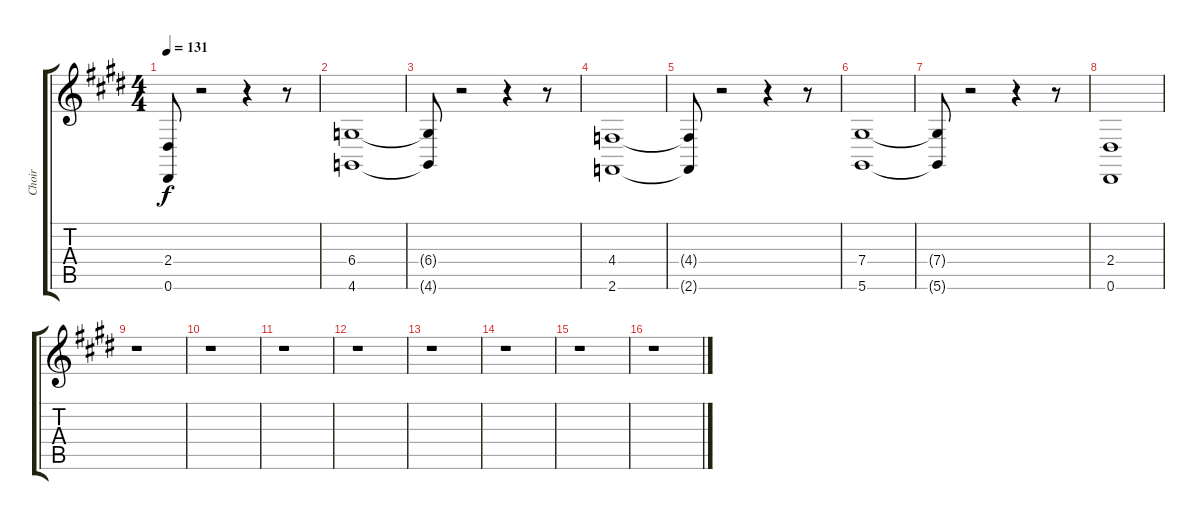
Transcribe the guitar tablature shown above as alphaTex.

\track ("Choir" "Choir") {instrument choiraahs}
\staff {score tabs}
\tuning (Eb4 Bb3 Gb3 Db3 Ab2 Eb2) {hide}
\ts (4 4)
\tempo 131
\clef g2
\ks e
(2.4{t} 0.6{t}).8{dy f} r.2 r.4 r.8 |
\ks c#minor
(6.4 4.6).1 |
(6.4{t} 4.6{t}).8 r.2 r.4 r.8 |
(4.4 2.6).1 |
\ks e
(4.4{t} 2.6{t}).8 r.2 r.4 r.8 |
\ks c#minor
(7.4 5.6).1 |
(7.4{t} 5.6{t}).8 r.2 r.4 r.8 |
(2.4 0.6).1 |
\ks e
r.1 |
\ks c#minor
r.1 |
\ks e
r.1 |
\ks c#minor
r.1 |
\ks e
r.1 |
\ks c#minor
r.1 |
\ks e
r.1 |
\ks c#minor
r.1
